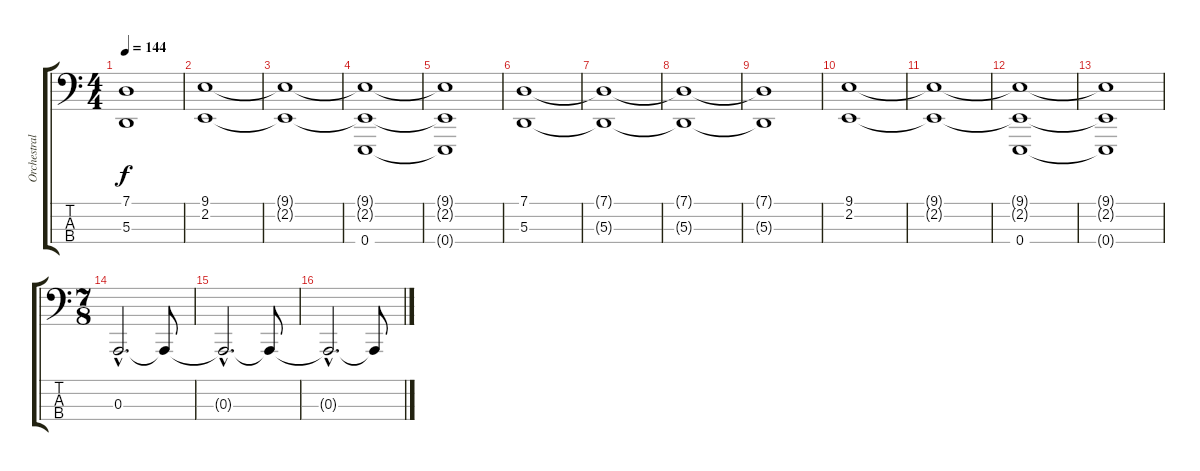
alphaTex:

\track ("Orchestral Bass" "Orchestral") {instrument cello}
\staff {score tabs}
\tuning (G2 D2 A1 E1) {hide}
\ts (4 4)
\tempo 144
\clef f4
\ks c
(7.1{t} 5.3{t}).1{dy f} |
(9.1 2.2).1 |
(9.1{t} 2.2{t}).1 |
(9.1{t} 2.2{t} 0.4).1 |
(9.1{t} 2.2{t} 0.4{t}).1 |
\section ("" "")
(7.1 5.3).1 |
(7.1{t} 5.3{t}).1 |
(7.1{t} 5.3{t}).1 |
(7.1{t} 5.3{t}).1 |
(9.1 2.2).1 |
(9.1{t} 2.2{t}).1 |
(9.1{t} 2.2{t} 0.4).1 |
(9.1{t} 2.2{t} 0.4{t}).1 |
\ts (7 8)
\section ("" "")
0.3{hac}.2{d volume 12} 0.3{t}.8 |
0.3{hac t}.2{d} 0.3{t}.8 |
0.3{hac t}.2{d} 0.3{t}.8
